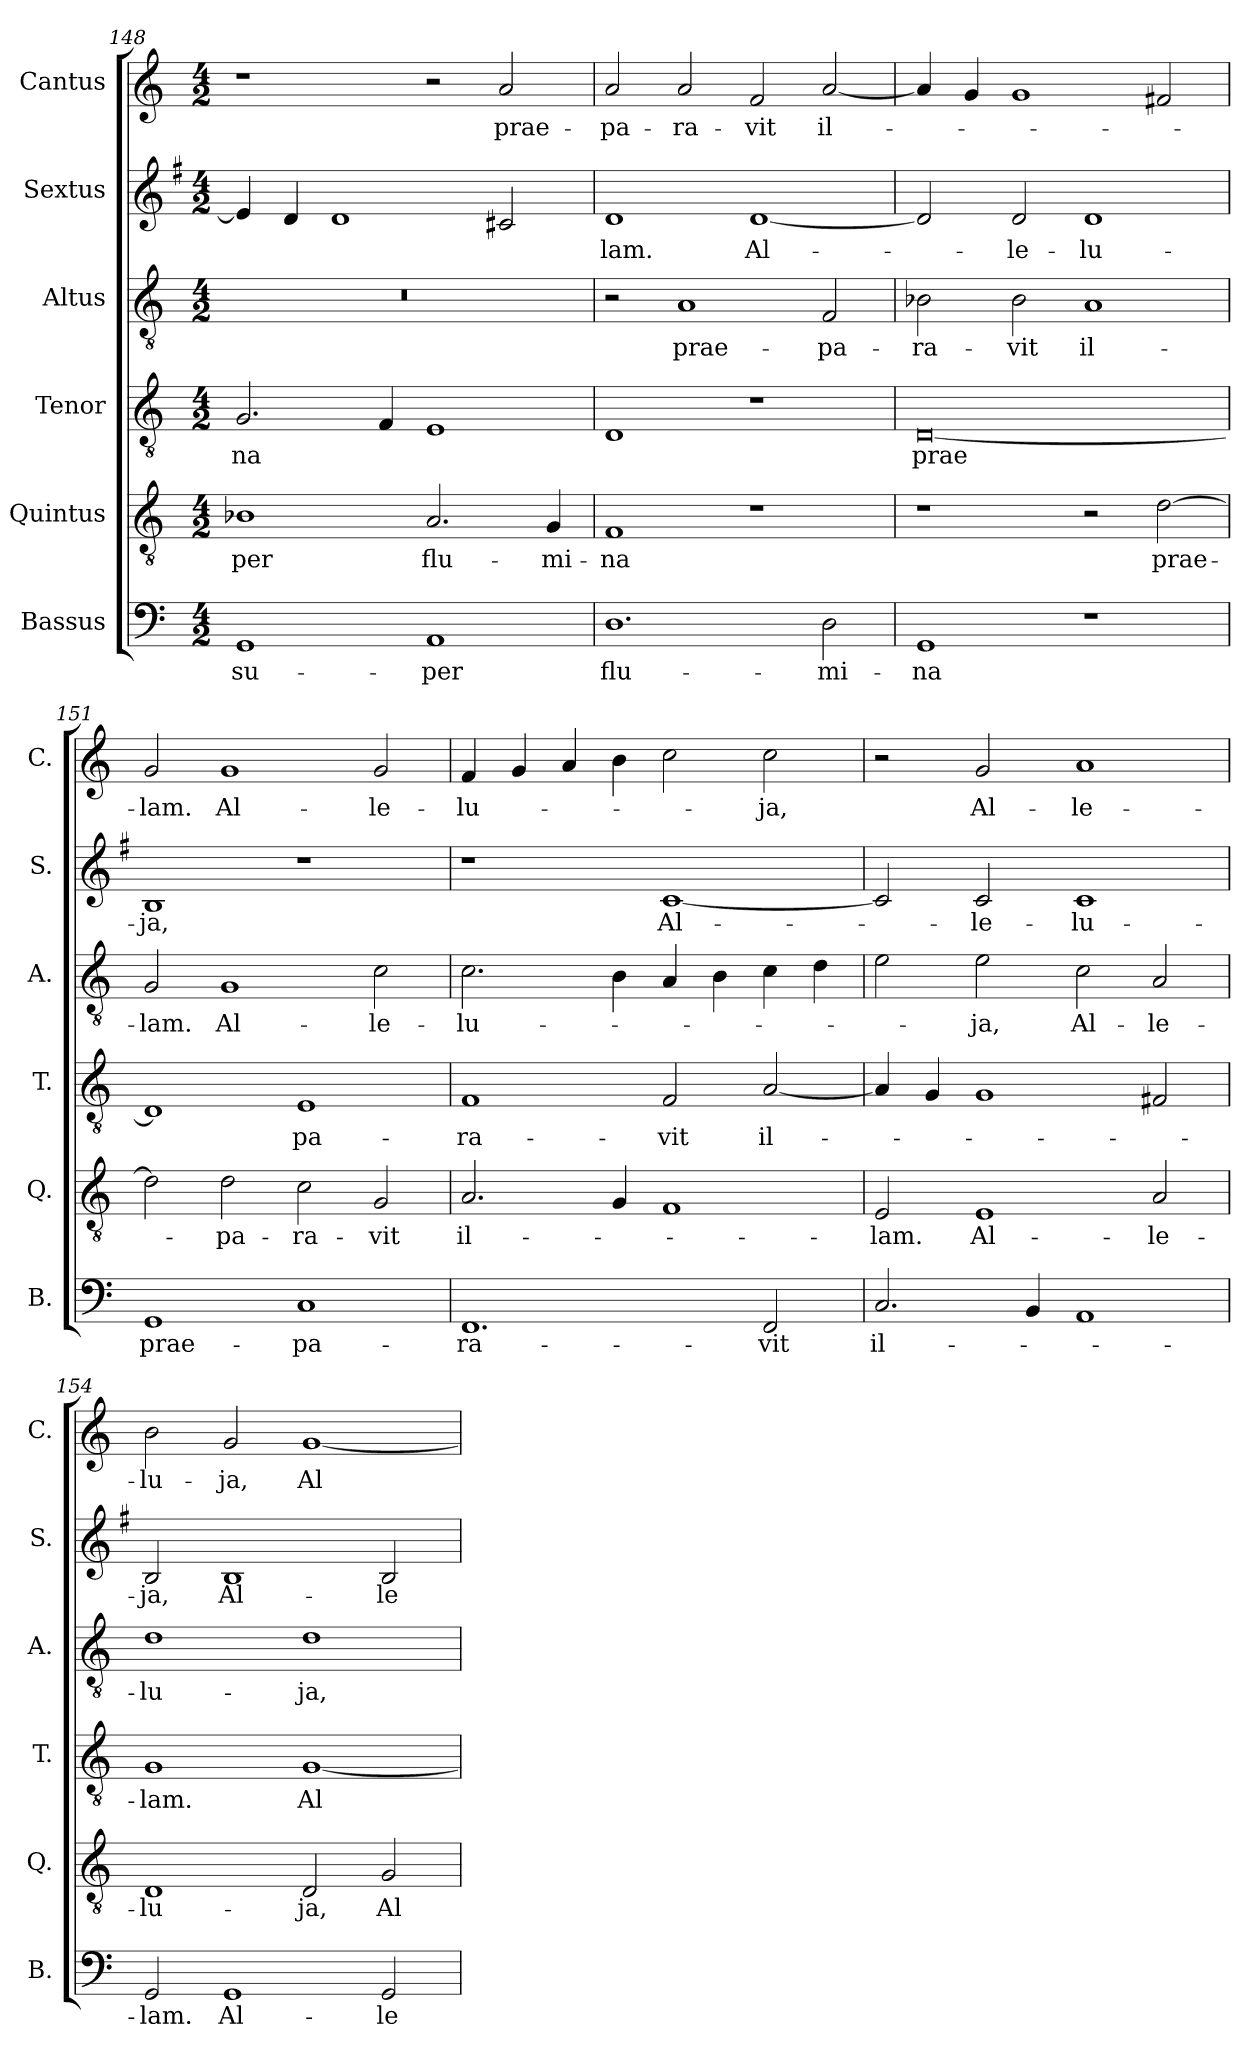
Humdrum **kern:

**kern	**text	**kern	**text	**kern	**text	**kern	**text	**kern	**text	**kern	**text
*part6	*part6	*part5	*part5	*part4	*part4	*part3	*part3	*part2	*part2	*part1	*part1
*staff6	*staff6	*staff5	*staff5	*staff4	*staff4	*staff3	*staff3	*staff2	*staff2	*staff1	*staff1
*I"Bassus	*	*I"Quintus	*	*I"Tenor	*	*I"Altus	*	*I"Sextus	*	*I"Cantus	*
*I'B.	*	*I'Q.	*	*I'T.	*	*I'A.	*	*I'S.	*	*I'C.	*
*clefF4	*	*clefGv2	*	*clefGv2	*	*clefGv2	*	*clefG2	*	*clefG2	*
*k[]	*	*k[]	*	*k[]	*	*k[]	*	*k[f#]	*	*k[]	*
*M4/2	*	*M4/2	*	*M4/2	*	*M4/2	*	*M4/2	*	*M4/2	*
=148	=148	=148	=148	=148	=148	=148	=148	=148	=148	=148	=148
!	!LO:LY:b	!	!LO:LY:b	!	!LO:LY:b	!	!	!	!	!	!
1GG	su-	1B-X	-per	2.G/	-na	0r	.	4e/]	.	1r	.
.	.	.	.	.	.	.	.	4d/	.	.	.
.	.	.	.	.	.	.	.	1d	.	.	.
.	.	.	.	4F/	.	.	.	.	.	.	.
!	!LO:LY:b	!	!LO:LY:b	!	!	!	!	!	!	!	!
1AA	-per	2.A/	flu-	1E	.	.	.	.	.	2r	.
!	!	!	!	!	!	!	!	!	!	!	!LO:LY:b
.	.	.	.	.	.	.	.	2c#X/	.	2a/	prae-
!	!	!	!LO:LY:b	!	!	!	!	!	!	!	!
.	.	4G/	-mi-	.	.	.	.	.	.	.	.
=149	=149	=149	=149	=149	=149	=149	=149	=149	=149	=149	=149
!	!LO:LY:b	!	!LO:LY:b	!	!	!	!	!	!LO:LY:b	!	!LO:LY:b
1.D	flu-	1F	-na	1D	.	2r	.	1d	-lam.	2a/	pa-
!	!	!	!	!	!	!	!LO:LY:b	!	!	!	!LO:LY:b
.	.	.	.	.	.	1A	prae-	.	.	2a/	-ra-
!	!	!	!	!	!	!	!	!	!LO:LY:b	!	!LO:LY:b
.	.	1r	.	1r	.	.	.	[1d	Al-	2f/	-vit
!	!LO:LY:b	!	!	!	!	!	!LO:LY:b	!	!	!	!LO:LY:b
2D\	-mi-	.	.	.	.	2F/	-pa-	.	.	[2a/	il-
=150	=150	=150	=150	=150	=150	=150	=150	=150	=150	=150	=150
!	!LO:LY:b	!	!	!	!LO:LY:b	!	!LO:LY:b	!	!	!	!
1GG	-na	1r	.	[0D	prae	2B-X\	-ra-	2d/]	.	4a/]	.
.	.	.	.	.	.	.	.	.	.	4g/	.
!	!	!	!	!	!	!	!LO:LY:b	!	!LO:LY:b	!	!
.	.	.	.	.	.	2B-\	-vit	2d/	-le-	1g	.
!	!	!	!	!	!	!	!LO:LY:b	!	!LO:LY:b	!	!
1r	.	2r	.	.	.	1A	il-	1d	-lu-	.	.
!	!	!	!LO:LY:b	!	!	!	!	!	!	!	!
.	.	[2d\	prae-	.	.	.	.	.	.	2f#X/	.
=151	=151	=151	=151	=151	=151	=151	=151	=151	=151	=151	=151
!	!LO:LY:b	!	!	!	!	!	!LO:LY:b	!	!LO:LY:b	!	!LO:LY:b
1GG	prae-	2d\]	.	1D]	.	2G/	-lam.	1B	-ja,	2g/	-lam.
!	!	!	!LO:LY:b	!	!	!	!LO:LY:b	!	!	!	!LO:LY:b
.	.	2d\	-pa-	.	.	1G	Al-	.	.	1g	Al-
!	!LO:LY:b	!	!LO:LY:b	!	!LO:LY:b	!	!	!	!	!	!
1C	-pa-	2c\	-ra-	1E	pa-	.	.	1r	.	.	.
!	!	!	!LO:LY:b	!	!	!	!LO:LY:b	!	!	!	!LO:LY:b
.	.	2G/	-vit	.	.	2c\	-le-	.	.	2g/	-le-
=152	=152	=152	=152	=152	=152	=152	=152	=152	=152	=152	=152
!	!LO:LY:b	!	!LO:LY:b	!	!LO:LY:b	!	!LO:LY:b	!	!	!	!LO:LY:b
1.FF	-ra-	2.A/	il-	1F	-ra-	2.c\	-lu-	1r	.	4f/	-lu-
.	.	.	.	.	.	.	.	.	.	4g/	.
.	.	.	.	.	.	.	.	.	.	4a/	.
.	.	4G/	.	.	.	4B\	.	.	.	4b\	.
!	!	!	!	!	!LO:LY:b	!	!	!	!LO:LY:b	!	!
.	.	1F	.	2F/	-vit	4A/	.	[1c	Al-	2cc\	.
.	.	.	.	.	.	4B\	.	.	.	.	.
!	!LO:LY:b	!	!	!	!LO:LY:b	!	!	!	!	!	!LO:LY:b
2FF/	-vit	.	.	[2A/	il-	4c\	.	.	.	2cc\	-ja,
.	.	.	.	.	.	4d\	.	.	.	.	.
=153	=153	=153	=153	=153	=153	=153	=153	=153	=153	=153	=153
!	!LO:LY:b	!	!LO:LY:b	!	!	!	!	!	!	!	!
2.C/	il-	2E/	-lam.	4A/]	.	2e\	.	2c/]	.	2r	.
.	.	.	.	4G/	.	.	.	.	.	.	.
!	!	!	!LO:LY:b	!	!	!	!LO:LY:b	!	!LO:LY:b	!	!LO:LY:b
.	.	1E	Al-	1G	.	2e\	-ja,	2c/	-le-	2g/	Al-
4BB/	.	.	.	.	.	.	.	.	.	.	.
!	!	!	!	!	!	!	!LO:LY:b	!	!LO:LY:b	!	!LO:LY:b
1AA	.	.	.	.	.	2c\	Al-	1c	-lu-	1a	-le-
!	!	!	!LO:LY:b	!	!	!	!LO:LY:b	!	!	!	!
.	.	2A/	-le-	2F#X/	.	2A/	-le-	.	.	.	.
!!LO:LB:g=z
=154	=154	=154	=154	=154	=154	=154	=154	=154	=154	=154	=154
!	!LO:LY:b	!	!LO:LY:b	!	!LO:LY:b	!	!LO:LY:b	!	!LO:LY:b	!	!LO:LY:b
2GG/	-lam.	1D	-lu-	1G	-lam.	1d	-lu-	2B/	-ja,	2b\	-lu-
!	!LO:LY:b	!	!	!	!	!	!	!	!LO:LY:b	!	!LO:LY:b
1GG	Al-	.	.	.	.	.	.	1B	Al-	2g/	-ja,
!	!	!	!LO:LY:b	!	!LO:LY:b	!	!LO:LY:b	!	!	!	!LO:LY:b
.	.	2D/	-ja,	[1G	Al-	1d	-ja,	.	.	[1g	Al-
!	!LO:LY:b	!	!LO:LY:b	!	!	!	!	!	!LO:LY:b	!	!
2GG/	-le-	2G/	Al-	.	.	.	.	2B/	-le-	.	.
=	=	=	=	=	=	=	=	=	=	=	=
*-	*-	*-	*-	*-	*-	*-	*-	*-	*-	*-	*-
